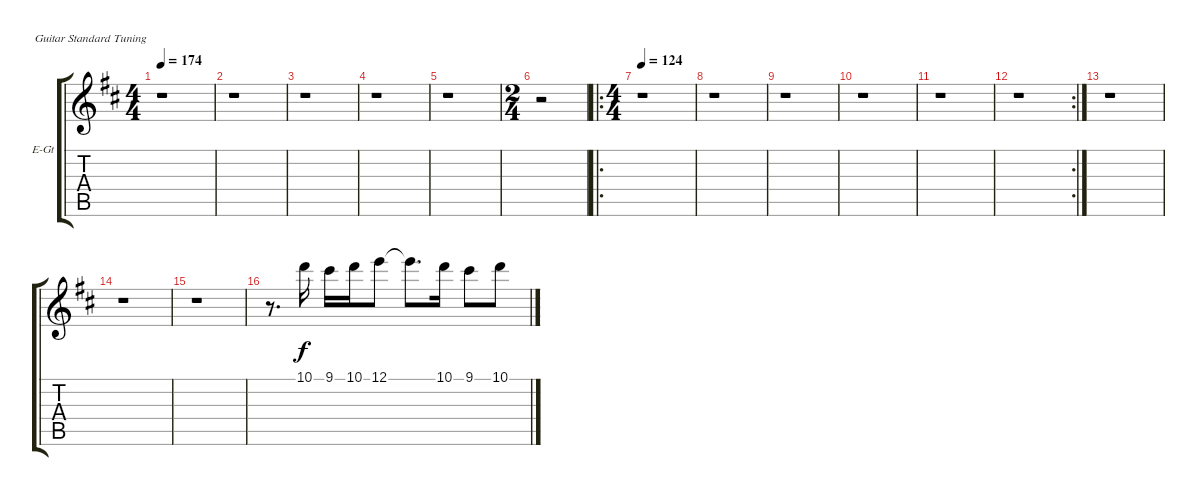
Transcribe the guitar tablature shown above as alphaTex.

\bracketExtendMode groupsimilarinstruments
\firstSystemTrackNameOrientation horizontal
\otherSystemsTrackNameOrientation horizontal
\track ("Track 2" "E-Gt") {instrument overdrivenguitar}
\staff {score tabs}
\tuning (E4 B3 G3 D3 A2 E2)
\ts (4 4)
\tempo 174
\clef g2
\ks bminor
r.1{dy f} |
r.1 |
r.1 |
r.1 |
r.1 |
\ts (2 4)
\beaming (8 2 2)
r.2 |
\ro
\ts (4 4)
\beaming (8 2 2 2 2)
\tempo 124
r.1 |
r.1 |
r.1 |
r.1 |
r.1 |
\rc 2
r.1 |
r.1 |
r.1 |
r.1 |
r.8{d} 10.1.16 9.1.16 10.1.16 12.1.8 12.1{t}.8{d} 10.1.16 9.1.8 10.1.8
